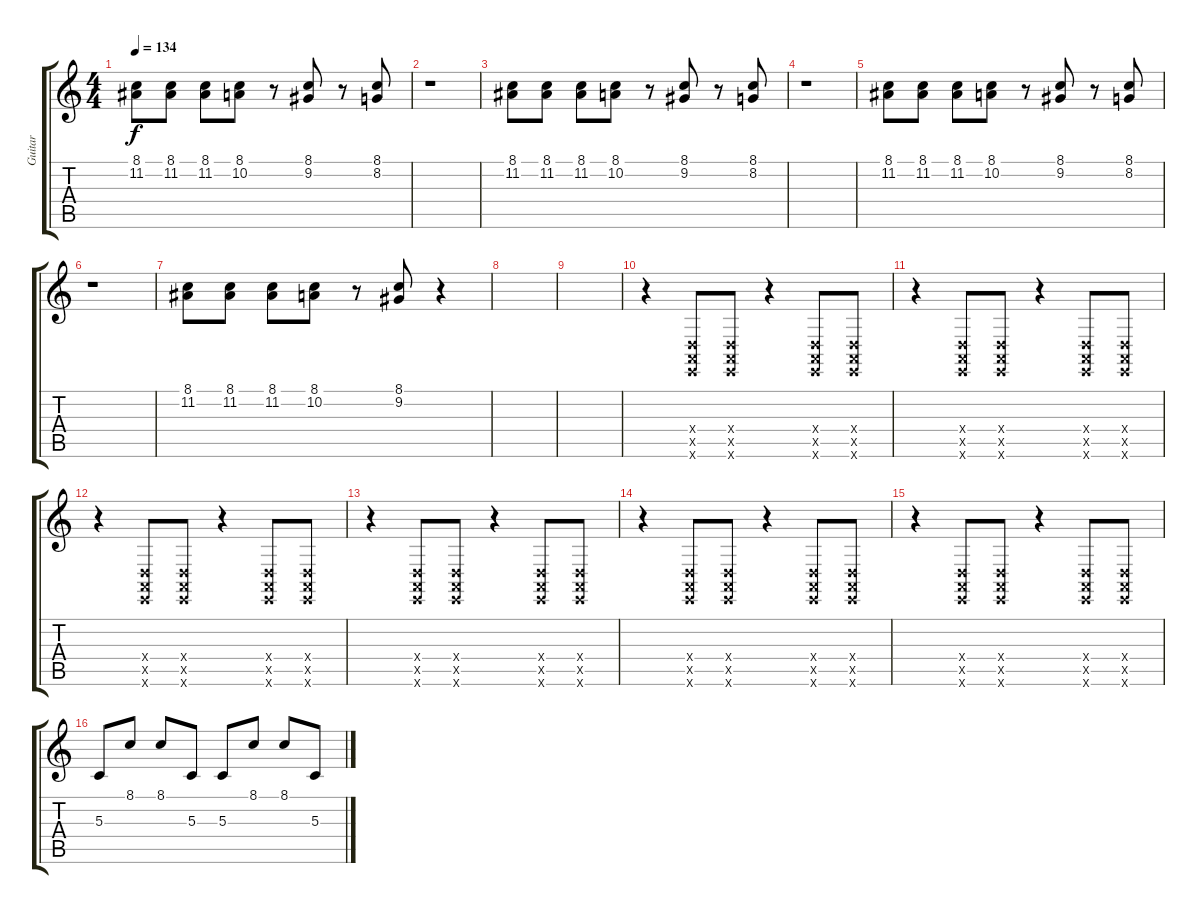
\track ("Guitar" "Guitar") {instrument lead5charang}
\staff {score tabs}
\tuning (E4 B3 G3 D3 A2 E2) {hide}
\ts (4 4)
\tempo 134
\clef g2
\ks c
(8.1 11.2).8{dy f} (8.1 11.2).8 (8.1 11.2).8 (8.1 10.2).8 r.8 (8.1 9.2).8 r.8 (8.1 8.2).8 |
r.1 |
(8.1 11.2).8 (8.1 11.2).8 (8.1 11.2).8 (8.1 10.2).8 r.8 (8.1 9.2).8 r.8 (8.1 8.2).8 |
r.1 |
(8.1 11.2).8 (8.1 11.2).8 (8.1 11.2).8 (8.1 10.2).8 r.8 (8.1 9.2).8 r.8 (8.1 8.2).8 |
r.1 |
(8.1 11.2).8 (8.1 11.2).8 (8.1 11.2).8 (8.1 10.2).8 r.8 (8.1 9.2).8 r.4 |
|
|
r.4 (0.4{x} 0.5{x} 0.6{x}).8 (0.4{x} 0.5{x} 0.6{x}).8 r.4 (0.4{x} 0.5{x} 0.6{x}).8 (0.4{x} 0.5{x} 0.6{x}).8 |
r.4 (0.4{x} 0.5{x} 0.6{x}).8 (0.4{x} 0.5{x} 0.6{x}).8 r.4 (0.4{x} 0.5{x} 0.6{x}).8 (0.4{x} 0.5{x} 0.6{x}).8 |
r.4 (0.4{x} 0.5{x} 0.6{x}).8 (0.4{x} 0.5{x} 0.6{x}).8 r.4 (0.4{x} 0.5{x} 0.6{x}).8 (0.4{x} 0.5{x} 0.6{x}).8 |
r.4 (0.4{x} 0.5{x} 0.6{x}).8 (0.4{x} 0.5{x} 0.6{x}).8 r.4 (0.4{x} 0.5{x} 0.6{x}).8 (0.4{x} 0.5{x} 0.6{x}).8 |
r.4 (0.4{x} 0.5{x} 0.6{x}).8 (0.4{x} 0.5{x} 0.6{x}).8 r.4 (0.4{x} 0.5{x} 0.6{x}).8 (0.4{x} 0.5{x} 0.6{x}).8 |
r.4 (0.4{x} 0.5{x} 0.6{x}).8 (0.4{x} 0.5{x} 0.6{x}).8 r.4 (0.4{x} 0.5{x} 0.6{x}).8 (0.4{x} 0.5{x} 0.6{x}).8 |
5.3.8 8.1.8 8.1.8 5.3.8 5.3.8 8.1.8 8.1.8 5.3.8
